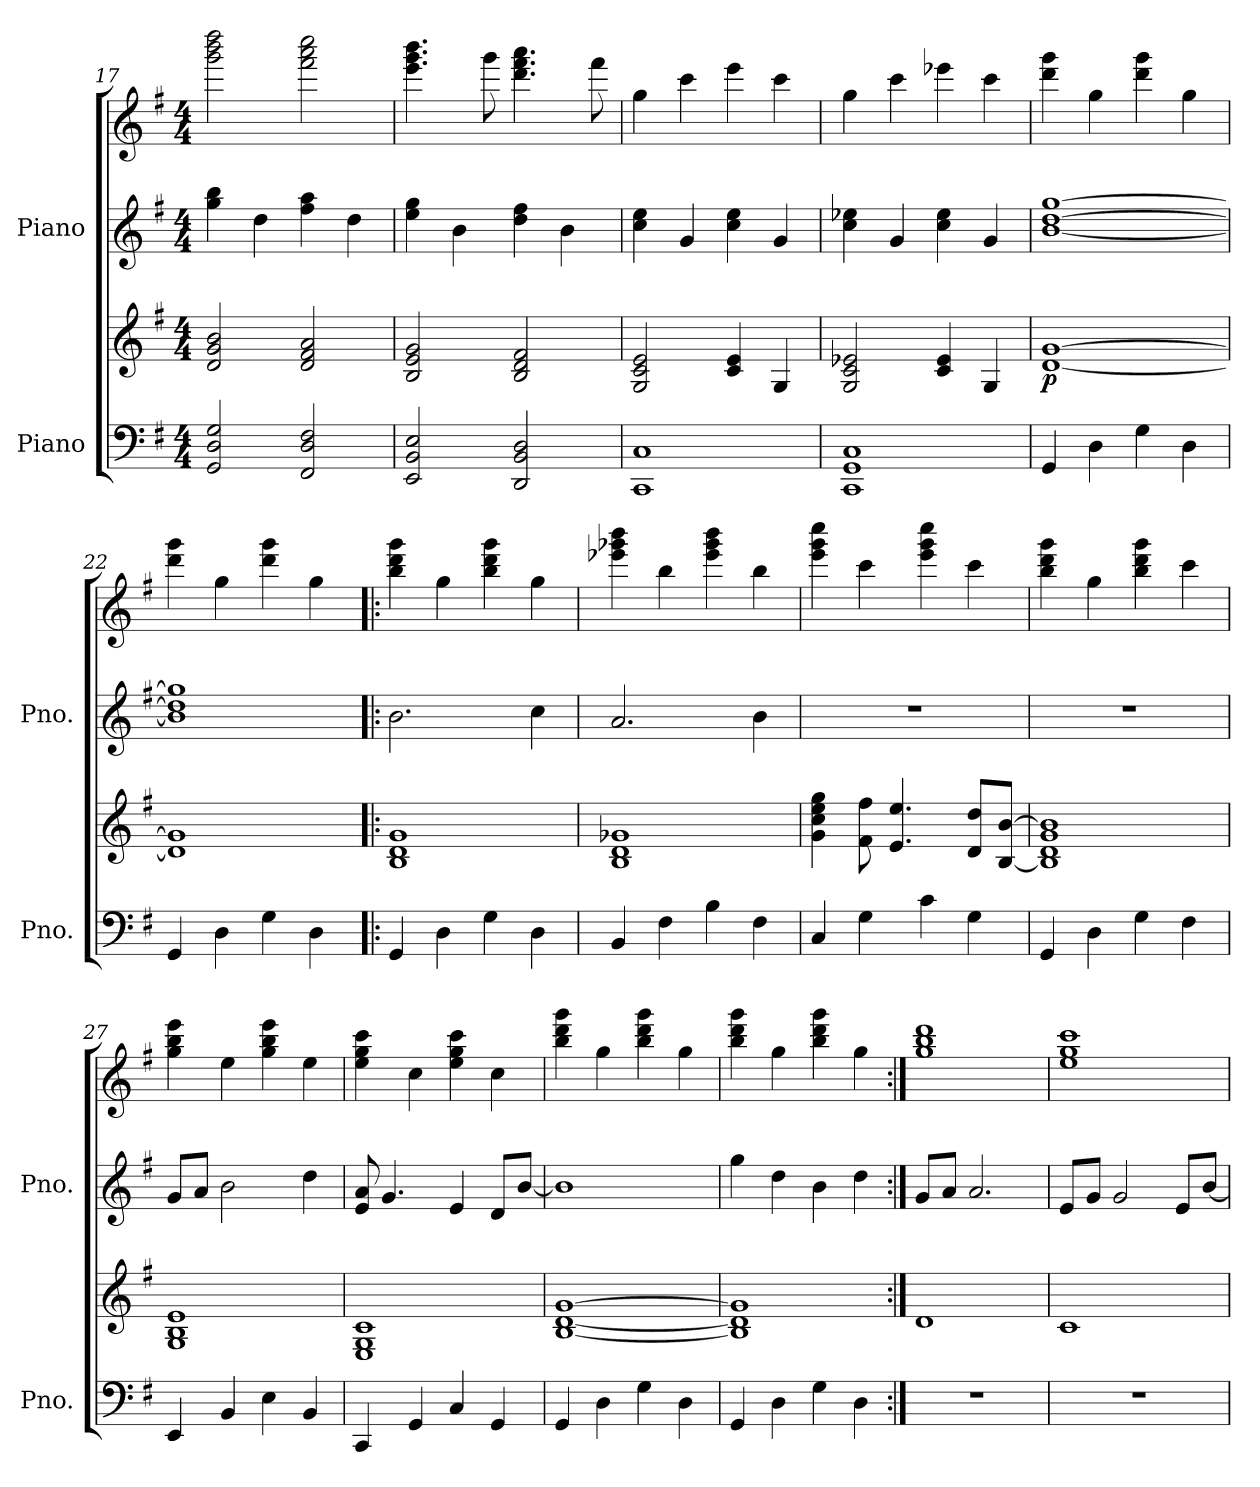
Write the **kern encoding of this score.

**kern	**kern	**dynam	**kern	**kern
*part2	*part2	*part2	*part1	*part1
*staff4	*staff3	*staff3/4	*staff2	*staff1
*I"Piano	*	*	*I"Piano	*
*I'Pno.	*	*	*I'Pno.	*
*clefF4	*clefG2	*	*clefG2	*clefG2
*k[f#]	*k[f#]	*	*k[f#]	*k[f#]
*M4/4	*M4/4	*	*M4/4	*M4/4
=17	=17	=17	=17	=17
2GG/ 2D/ 2G/	2d/ 2g/ 2b/	.	4gg\ 4bb\	2ggg\ 2bbb\ 2dddd\
.	.	.	4dd\	.
2FF#/ 2D/ 2F#/	2d/ 2f#/ 2a/	.	4ff#\ 4aa\	2fff#\ 2aaa\ 2cccc\
.	.	.	4dd\	.
=18	=18	=18	=18	=18
2EE/ 2BB/ 2E/	2B/ 2e/ 2g/	.	4ee\ 4gg\	4.eee\ 4.ggg\ 4.bbb\
.	.	.	4b\	.
.	.	.	.	8ggg\
2DD/ 2BB/ 2D/	2B/ 2d/ 2f#/	.	4dd\ 4ff#\	4.ddd\ 4.fff#\ 4.aaa\
.	.	.	4b\	.
.	.	.	.	8fff#\
=19	=19	=19	=19	=19
1CC 1C	2G/ 2c/ 2e/	.	4cc\ 4ee\	4gg\
.	.	.	4g/	4ccc\
.	4c/ 4e/	.	4cc\ 4ee\	4eee\
.	4G/	.	4g/	4ccc\
=20	=20	=20	=20	=20
1CC 1GG 1C	2G/ 2c/ 2e-X/	.	4cc\ 4ee-X\	4gg\
.	.	.	4g/	4ccc\
.	4c/ 4e-/	.	4cc\ 4ee-\	4eee-X\
.	4G/	.	4g/	4ccc\
=21	=21	=21	=21	=21
!	!	!LO:DY:b	!	!
4GG/	[1d [1g	p	[1b [1dd [1gg	4ddd\ 4ggg\
4D\	.	.	.	4gg\
4G\	.	.	.	4ddd\ 4ggg\
4D\	.	.	.	4gg\
!!LO:LB:g=z
=22	=22	=22	=22	=22
4GG/	1d] 1g]	.	1b] 1dd] 1gg]	4ddd\ 4ggg\
4D\	.	.	.	4gg\
4G\	.	.	.	4ddd\ 4ggg\
4D\	.	.	.	4gg\
=23!|:	=23!|:	=23!|:	=23!|:	=23!|:
4GG/	1B 1d 1g	.	2.b\	4bb\ 4ddd\ 4ggg\
4D\	.	.	.	4gg\
4G\	.	.	.	4bb\ 4ddd\ 4ggg\
4D\	.	.	4cc\	4gg\
=24	=24	=24	=24	=24
4BB/	1B 1d 1g-X	.	2.a/	4eee-X\ 4ggg-X\ 4bbb\
4F#\	.	.	.	4bb\
4B\	.	.	.	4eee-\ 4ggg-\ 4bbb\
4F#\	.	.	4b\	4bb\
=25	=25	=25	=25	=25
4C/	4g\ 4cc\ 4ee\ 4gg\	.	1r	4eee\ 4ggg\ 4cccc\
4G\	8f#\ 8ff#\	.	.	4ccc\
.	4.e/ 4.ee/	.	.	.
4c\	.	.	.	4eee\ 4ggg\ 4cccc\
4G\	8d/ 8dd/L	.	.	4ccc\
.	[8B/ [8b/J	.	.	.
=26	=26	=26	=26	=26
4GG/	1B] 1d 1g 1b]	.	1r	4bb\ 4ddd\ 4ggg\
4D\	.	.	.	4gg\
4G\	.	.	.	4bb\ 4ddd\ 4ggg\
4F#\	.	.	.	4ccc\
=27	=27	=27	=27	=27
4EE/	1G 1B 1e	.	8g/L	4gg\ 4bb\ 4eee\
.	.	.	8a/J	.
4BB/	.	.	2b\	4ee\
4E\	.	.	.	4gg\ 4bb\ 4eee\
4BB/	.	.	4dd\	4ee\
=28	=28	=28	=28	=28
4CC/	1E 1G 1c	.	8e/ 8a/	4ee\ 4gg\ 4ccc\
.	.	.	4.g/	.
4GG/	.	.	.	4cc\
4C/	.	.	4e/	4ee\ 4gg\ 4ccc\
4GG/	.	.	8d/L	4cc\
.	.	.	[8b/J	.
!!LO:LB:g=z
=29	=29	=29	=29	=29
4GG/	[1B [1d [1g	.	1b]	4bb\ 4ddd\ 4ggg\
4D\	.	.	.	4gg\
4G\	.	.	.	4bb\ 4ddd\ 4ggg\
4D\	.	.	.	4gg\
=30	=30	=30	=30	=30
4GG/	1B] 1d] 1g]	.	4gg\	4bb\ 4ddd\ 4ggg\
4D\	.	.	4dd\	4gg\
4G\	.	.	4b\	4bb\ 4ddd\ 4ggg\
4D\	.	.	4dd\	4gg\
=31:|!	=31:|!	=31:|!	=31:|!	=31:|!
1r	1d	.	8g/L	1gg 1bb 1ddd
.	.	.	8a/J	.
.	.	.	2.a/	.
=32	=32	=32	=32	=32
1r	1c	.	8e/L	1ee 1gg 1ccc
.	.	.	8g/J	.
.	.	.	2g/	.
.	.	.	8e/L	.
.	.	.	[8b/J	.
=	=	=	=	=
*-	*-	*-	*-	*-
